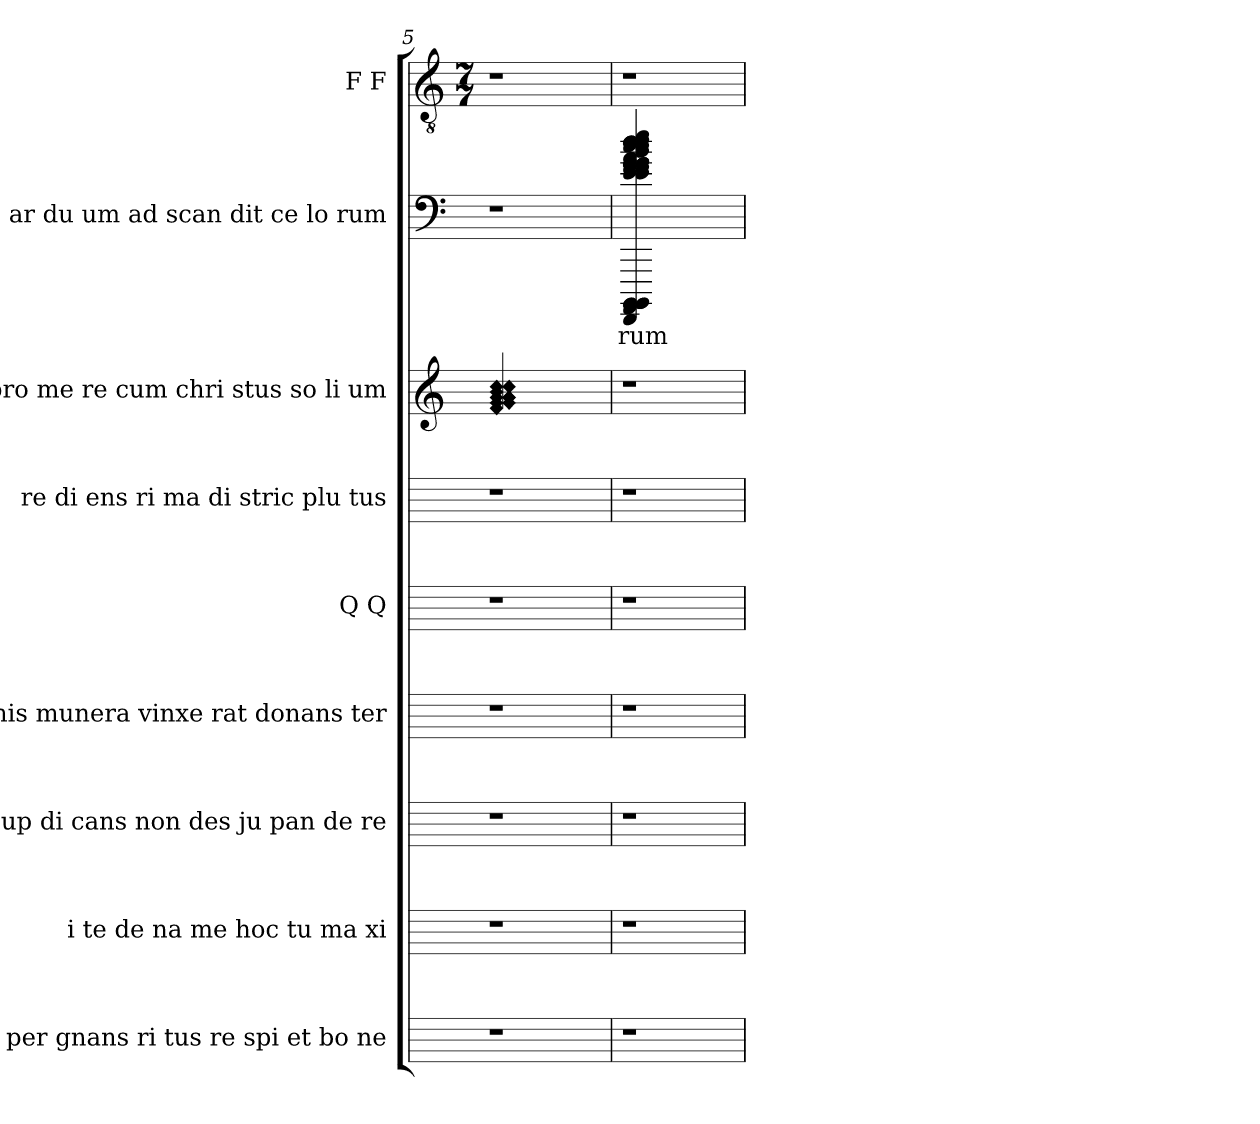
**kern	**kern	**kern	**kern	**kern	**kern	**kern	**kern	**text	**kern
*part9	*part8	*part7	*part6	*part5	*part4	*part3	*part2	*part2	*part1
*staff9	*staff8	*staff7	*staff6	*staff5	*staff4	*staff3	*staff2	*staff2	*staff1
*I"per  gnans  ri tus re  spi  et bo ne	*I"i  te de  na  me hoc tu  ma xi	*I"sup  di cans non des  ju  pan de re	*I"rige nis munera  vinxe rat donans ter	*I"Q  Q	*I"re di ens  ri ma di stric  plu  tus	*I"pro me re cum chri  stus so li um	*I"ar du um  ad  scan dit  ce lo rum	*	*I"F  F
*	*	*I'P	*	*	*	*I'Ch	*	*	*
!!LO:LB:g=z
*	*	*	*	*	*	*	*	*	*clefGv2
*	*	*	*	*	*	*	*	*	*M7/7
=5	=5	=5	=5	=5	=5	=5	=5	=5	=5
!	!	!	!	!	!	!LO:N:n=1:head=diamond	!	!	!
!	!	!	!	!	!	!LO:N:n=2:head=diamond	!	!	!
!	!	!	!	!	!	!LO:N:n=3:head=diamond	!	!	!
!	!	!	!	!	!	!LO:N:n=4:head=diamond	!	!	!
!	!	!	!	!	!	!LO:N:n=5:head=diamond	!	!	!
!	!	!	!	!	!	!LO:N:n=6:head=diamond	!	!	!
!	!	!	!	!	!	!LO:N:n=7:head=diamond	!	!	!
!	!	!	!	!	!	!LO:N:n=8:head=diamond	!	!	!
!	!	!	!	!	!	!LO:N:n=9:head=diamond	!	!	!
1r	1r	1r	1r	1r	1r	4cc/ 4cc/ 4b/ 4g/ 4f/ 4a/ 4a/ 4a/ 4g/	1r	.	1r
.	.	.	.	.	.	2.ryy	.	.	.
!!LO:LB:g=z
=6	=6	=6	=6	=6	=6	=6	=6	=6	=6
!	!	!	!	!	!	!	!	!LO:LY:b	!
1r	1r	1r	1r	1r	1r	1r	4FFFF/ 4dd/ 4BBBB/ 4cc/ 4dd/ 4BBBB/ 4dd/ 4AAAA/ 4BBBB/ 4dd/ 4ee/ 4dd/ 4BBBB/ 4cc/ 4b/ 4a/ 4g/ 4g/ 4e/ 4g/ 4g/ 4g/ 4g/ 4f/ 4e/ 4f/	-rum	1r
.	.	.	.	.	.	.	2.ryy	.	.
=	=	=	=	=	=	=	=	=	=
*-	*-	*-	*-	*-	*-	*-	*-	*-	*-
